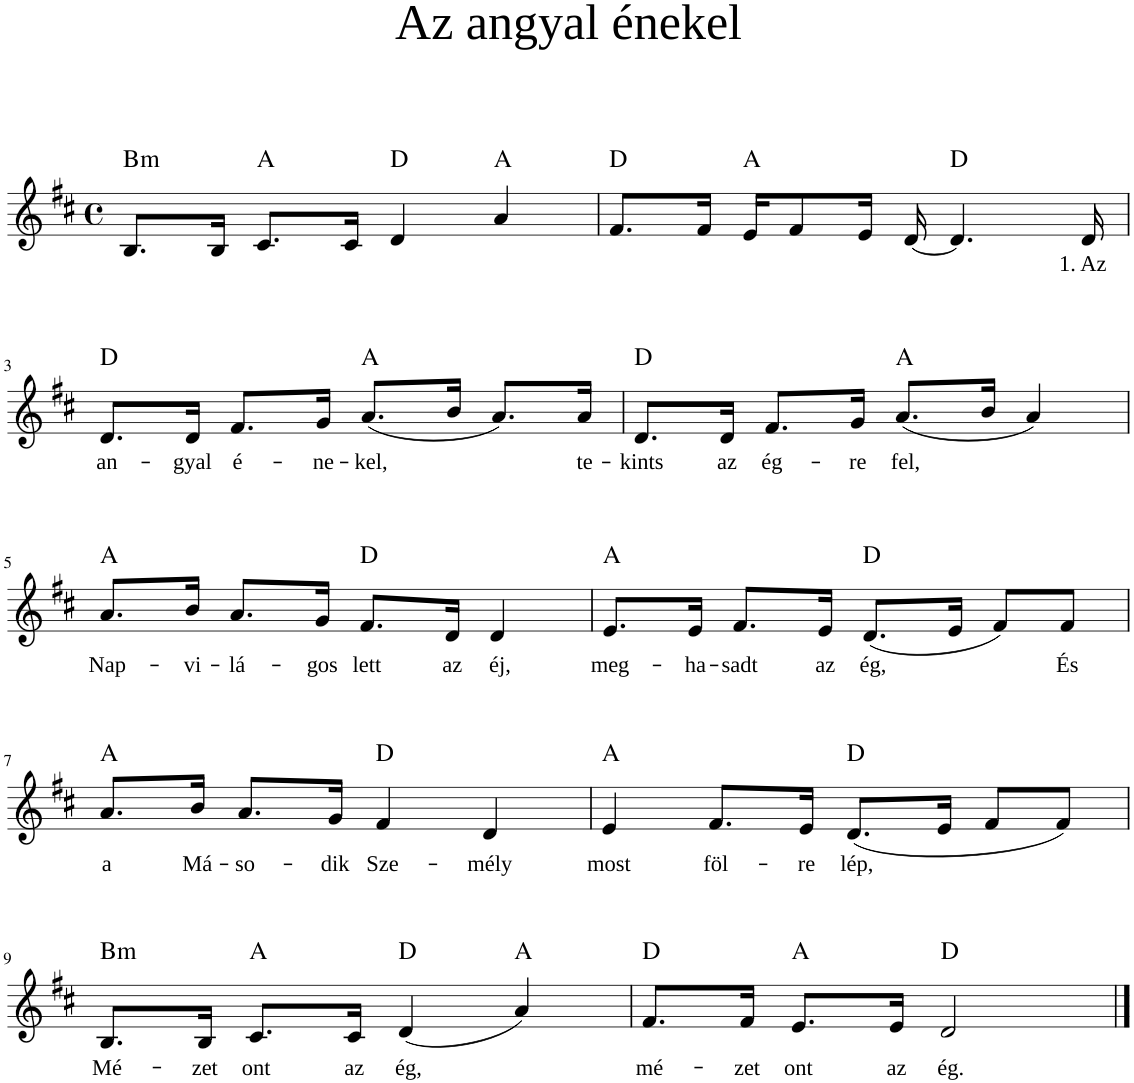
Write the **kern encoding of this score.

**kern	**text	**harte
*part1	*part1	*part1
*staff1	*staff1	*
*I"Piano	*	*
*I'Pno	*	*
*clefG2	*	*
*k[f#c#]	*	*
*M4/4	*	*
*met(c)	*	*
=1	=1	=1
!	!	!LO:H:kt=m
8.B/L	.	B:min
16B/Jk	.	.
!	!	!LO:H:kt=N.C.
8.c#/L	.	N
16c#/Jk	.	.
!	!	!LO:H:kt=N.C.
4d/	.	N
!	!	!LO:H:kt=N.C.
4a/	.	N
=2	=2	=2
!	!	!LO:H:kt=N.C.
8.f#/L	.	N
16f#/Jk	.	.
!	!	!LO:H:kt=N.C.
16e/KL	.	N
8f#/	.	.
16e/Jk	.	.
[16d/	.	.
!	!	!LO:H:kt=N.C.
4.d/]	.	N
!	!LO:LY:b	!
16d/	1. Az	.
!!LO:LB:g=z
=3	=3	=3
!	!LO:LY:b	!LO:H:kt=N.C.
8.d/L	an-	N
!	!LO:LY:b	!
16d/Jk	-gyal	.
!	!LO:LY:b	!
8.f#/L	é-	.
!	!LO:LY:b	!
16g/Jk	-ne-	.
!	!LO:LY:b	!LO:H:kt=N.C.
(8.a/L	-kel,	N
16b/Jk	.	.
8.a/L)	.	.
!	!LO:LY:b	!
16a/Jk	te-	.
=4	=4	=4
!	!LO:LY:b	!LO:H:kt=N.C.
8.d/L	-kints	N
!	!LO:LY:b	!
16d/Jk	az	.
!	!LO:LY:b	!
8.f#/L	ég-	.
!	!LO:LY:b	!
16g/Jk	-re	.
!	!LO:LY:b	!LO:H:kt=N.C.
(8.a/L	fel,	N
16b/Jk	.	.
4a/)	.	.
!!LO:LB:g=z
=5	=5	=5
!	!LO:LY:b	!LO:H:kt=N.C.
8.a/L	Nap-	N
!	!LO:LY:b	!
16b/Jk	-vi-	.
!	!LO:LY:b	!
8.a/L	-lá-	.
!	!LO:LY:b	!
16g/Jk	-gos	.
!	!LO:LY:b	!LO:H:kt=N.C.
8.f#/L	lett	N
!	!LO:LY:b	!
16d/Jk	az	.
!	!LO:LY:b	!
4d/	éj,	.
=6	=6	=6
!	!LO:LY:b	!LO:H:kt=N.C.
8.e/L	meg-	N
!	!LO:LY:b	!
16e/Jk	-ha-	.
!	!LO:LY:b	!
8.f#/L	-sadt	.
!	!LO:LY:b	!
16e/Jk	az	.
!	!LO:LY:b	!LO:H:kt=N.C.
(8.d/L	ég,	N
16e/Jk	.	.
8f#/L)	.	.
!	!LO:LY:b	!
8f#/J	És	.
!!LO:LB:g=z
=7	=7	=7
!	!LO:LY:b	!LO:H:kt=N.C.
8.a/L	a	N
!	!LO:LY:b	!
16b/Jk	Má-	.
!	!LO:LY:b	!
8.a/L	-so-	.
!	!LO:LY:b	!
16g/Jk	-dik	.
!	!LO:LY:b	!LO:H:kt=N.C.
4f#/	Sze-	N
!	!LO:LY:b	!
4d/	-mély	.
=8	=8	=8
!	!LO:LY:b	!LO:H:kt=N.C.
4e/	most	N
!	!LO:LY:b	!
8.f#/L	föl-	.
!	!LO:LY:b	!
16e/Jk	-re	.
!	!LO:LY:b	!LO:H:kt=N.C.
(8.d/L	lép,	N
16e/Jk	.	.
8f#/L	.	.
8f#/J)	.	.
!!LO:LB:g=z
=9	=9	=9
!	!LO:LY:b	!LO:H:kt=m
8.B/L	Mé-	B:min
!	!LO:LY:b	!
16B/Jk	-zet	.
!	!LO:LY:b	!LO:H:kt=N.C.
8.c#/L	ont	N
!	!LO:LY:b	!
16c#/Jk	az	.
!	!LO:LY:b	!LO:H:kt=N.C.
(4d/	ég,	N
!	!	!LO:H:kt=N.C.
4a/)	.	N
=10	=10	=10
!	!LO:LY:b	!LO:H:kt=N.C.
8.f#/L	mé-	N
!	!LO:LY:b	!
16f#/Jk	-zet	.
!	!LO:LY:b	!LO:H:kt=N.C.
8.e/L	ont	N
!	!LO:LY:b	!
16e/Jk	az	.
!	!LO:LY:b	!LO:H:kt=N.C.
2d/	ég.	N
==	==	==
*-	*-	*-
